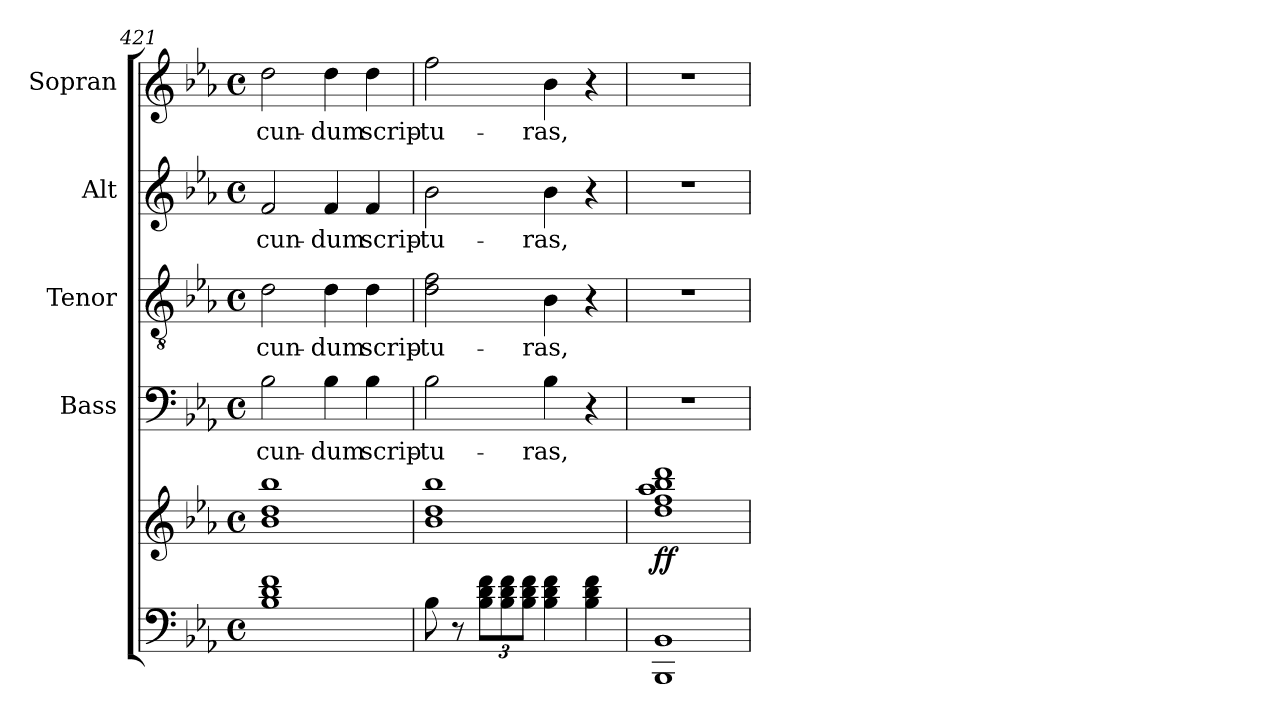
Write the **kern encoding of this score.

**kern	**kern	**dynam	**kern	**text	**kern	**text	**kern	**text	**kern	**text
*part5	*part5	*part5	*part4	*part4	*part3	*part3	*part2	*part2	*part1	*part1
*staff6	*staff5	*staff5/6	*staff4	*staff4	*staff3	*staff3	*staff2	*staff2	*staff1	*staff1
*	*	*	*I"Bass	*	*I"Tenor	*	*I"Alt	*	*I"Sopran	*
*	*	*	*I'B.	*	*I'T.	*	*I'A.	*	*I'S.	*
!!LO:LB:g=z
*clefF4	*clefG2	*	*clefF4	*	*clefGv2	*	*clefG2	*	*clefG2	*
*k[b-e-a-]	*k[b-e-a-]	*	*k[b-e-a-]	*	*k[b-e-a-]	*	*k[b-e-a-]	*	*k[b-e-a-]	*
*E-:	*E-:	*	*E-:	*	*E-:	*	*E-:	*	*E-:	*
*M4/4	*M4/4	*	*M4/4	*	*M4/4	*	*M4/4	*	*M4/4	*
*met(c)	*met(c)	*	*met(c)	*	*met(c)	*	*met(c)	*	*met(c)	*
=421	=421	=421	=421	=421	=421	=421	=421	=421	=421	=421
!	!	!	!	!LO:LY:b	!	!LO:LY:b	!	!LO:LY:b	!	!LO:LY:b
1B- 1d 1f	1b- 1dd 1bb-	.	2B-\	-cun-	2d\	-cun-	2f/	-cun-	2dd\	-cun-
!	!	!	!	!LO:LY:b	!	!LO:LY:b	!	!LO:LY:b	!	!LO:LY:b
.	.	.	4B-\	-dum	4d\	-dum	4f/	-dum	4dd\	-dum
!	!	!	!	!LO:LY:b	!	!LO:LY:b	!	!LO:LY:b	!	!LO:LY:b
.	.	.	4B-\	scrip-	4d\	scrip-	4f/	scrip-	4dd\	scrip-
=422	=422	=422	=422	=422	=422	=422	=422	=422	=422	=422
!	!	!	!	!LO:LY:b	!	!LO:LY:b	!	!LO:LY:b	!	!LO:LY:b
8B-\	1b- 1dd 1bb-	.	2B-\	-tu-	2d\ 2f\	-tu-	2b-\	-tu-	2ff\	-tu-
8r	.	.	.	.	.	.	.	.	.	.
*Xbrackettup	*	*	*	*	*	*	*	*	*	*
12B-\ 12d\ 12f\L	.	.	.	.	.	.	.	.	.	.
12B-\ 12d\ 12f\	.	.	.	.	.	.	.	.	.	.
12B-\ 12d\ 12f\J	.	.	.	.	.	.	.	.	.	.
!	!	!	!	!LO:LY:b	!	!LO:LY:b	!	!LO:LY:b	!	!LO:LY:b
4B-\ 4d\ 4f\	.	.	4B-\	-ras,	4B-\	-ras,	4b-\	-ras,	4b-\	-ras,
4B-\ 4d\ 4f\	.	.	4r	.	4r	.	4r	.	4r	.
=423	=423	=423	=423	=423	=423	=423	=423	=423	=423	=423
!	!	!LO:DY:b	!	!	!	!	!	!	!	!
1BBB- 1BB-	1dd 1ff 1aa- 1bb- 1ddd	ff	1r	.	1r	.	1r	.	1r	.
=	=	=	=	=	=	=	=	=	=	=
*-	*-	*-	*-	*-	*-	*-	*-	*-	*-	*-
